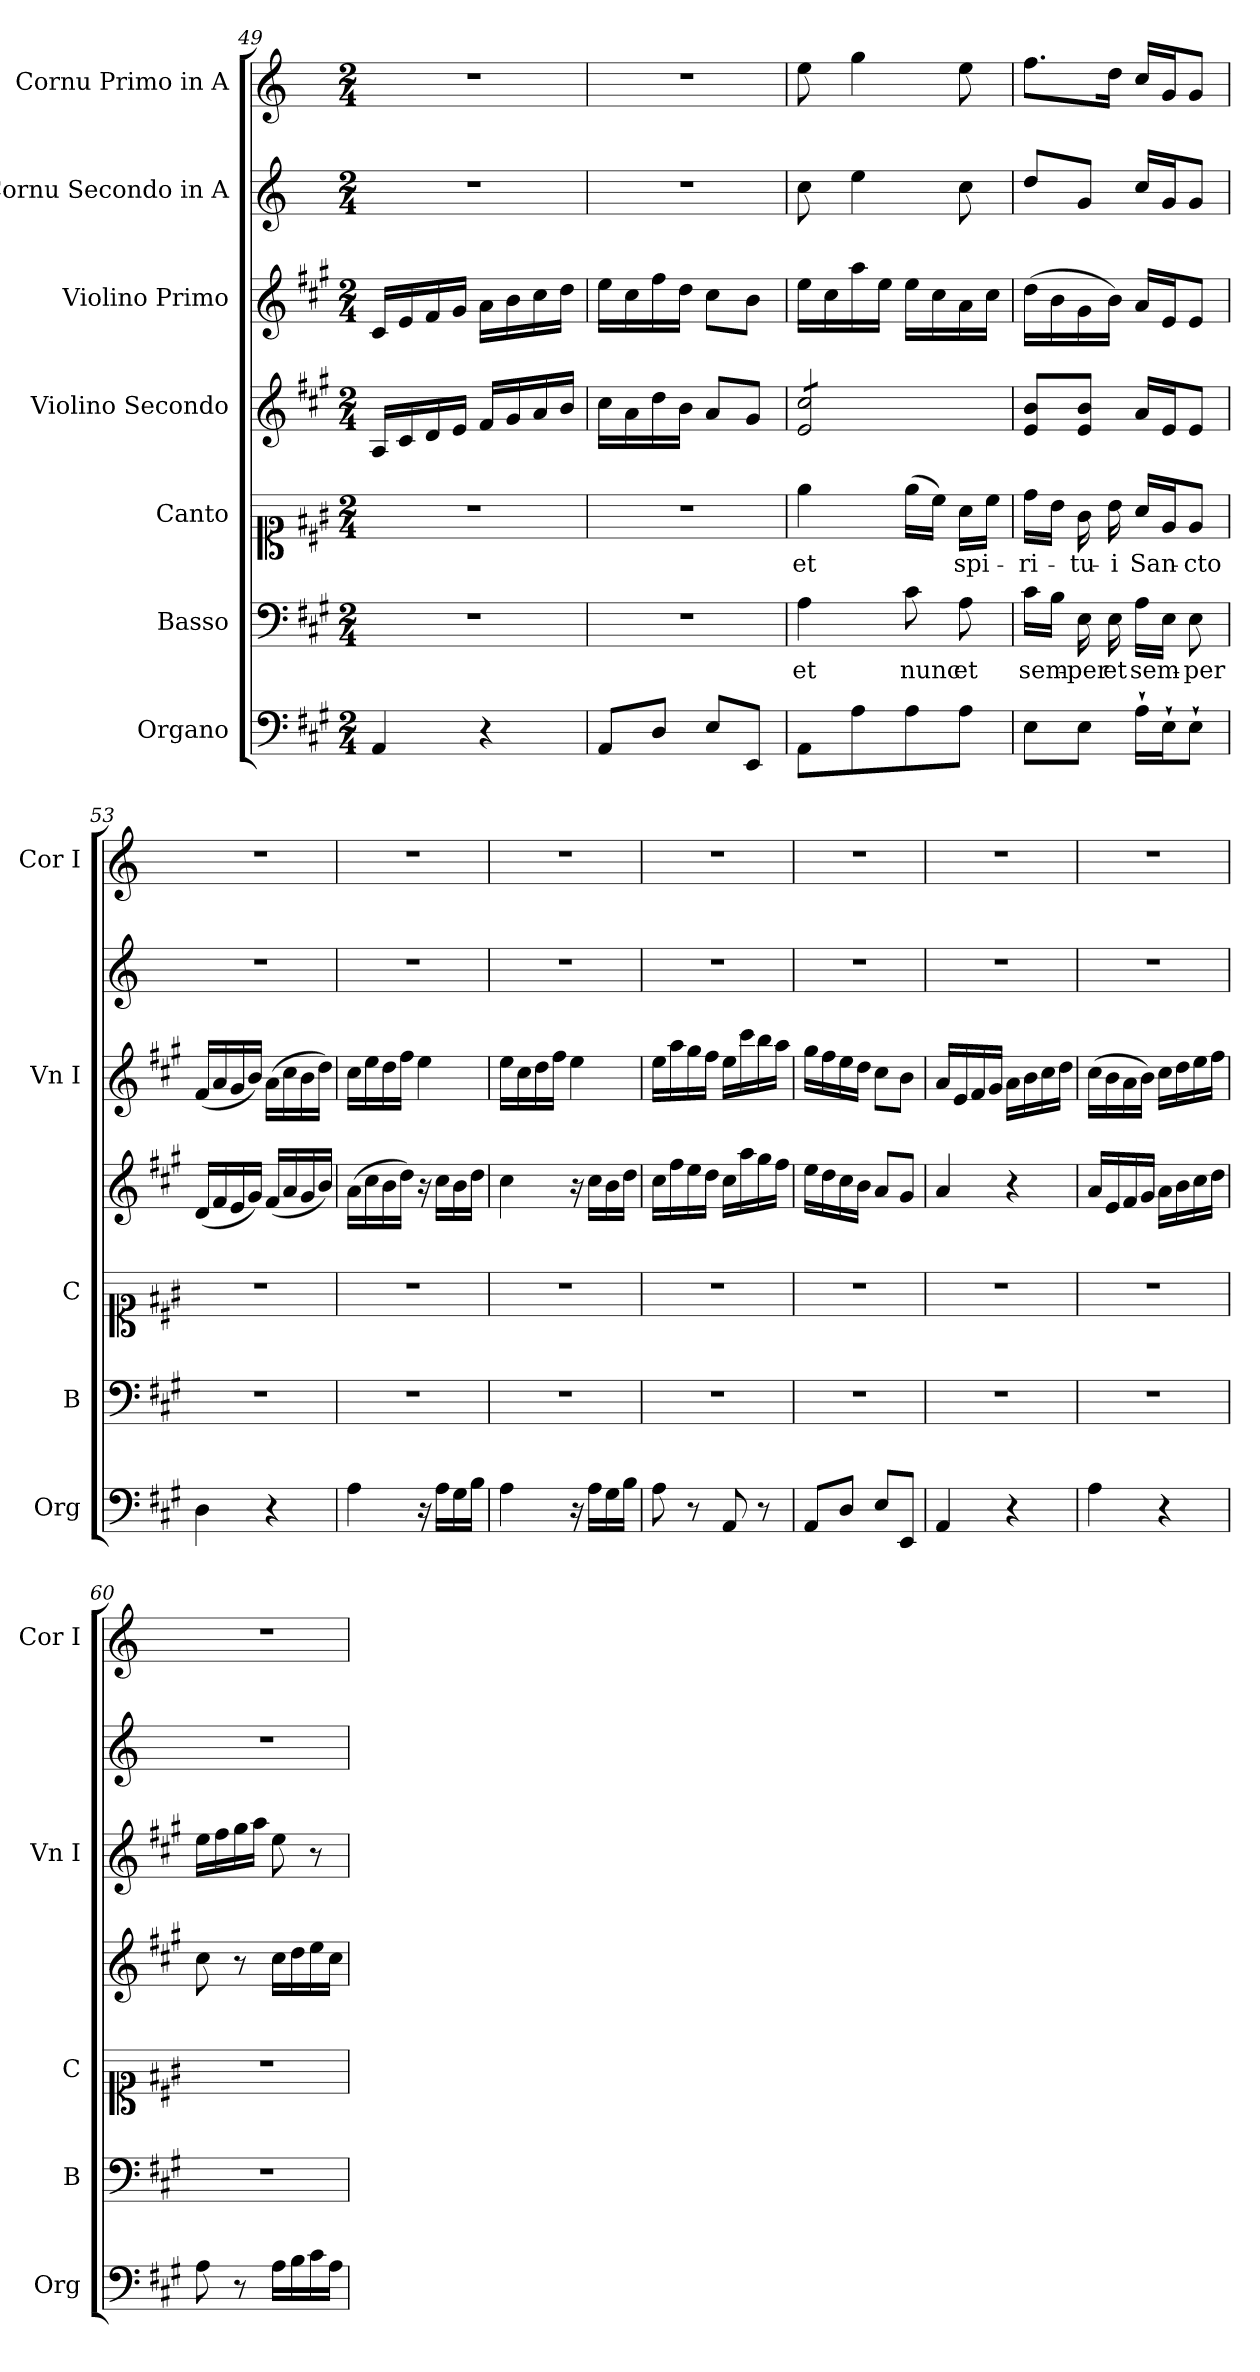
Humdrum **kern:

**kern	**kern	**text	**kern	**text	**kern	**kern	**kern	**kern
*part7	*part6	*part6	*part5	*part5	*part4	*part3	*part2	*part1
*staff7	*staff6	*staff6	*staff5	*staff5	*staff4	*staff3	*staff2	*staff1
*I"Organo	*I"Basso	*	*I"Canto	*	*I"Violino Secondo	*I"Violino Primo	*I"Cornu Secondo in A	*I"Cornu Primo in A
*I'Org	*I'B	*	*I'C	*	*	*I'Vn I	*	*I'Cor I
*clefF4	*clefF4	*	*clefC1	*	*clefG2	*clefG2	*clefG2	*clefG2
*	*	*	*	*	*	*	*ITrd2c3	*ITrd2c3
*k[f#c#g#]	*k[f#c#g#]	*	*k[f#c#g#]	*	*k[f#c#g#]	*k[f#c#g#]	*k[f#c#g#]	*k[f#c#g#]
*M2/4	*M2/4	*	*M2/4	*	*M2/4	*M2/4	*M2/4	*M2/4
=49	=49	=49	=49	=49	=49	=49	=49	=49
4AA	2r	.	2r	.	16ALL	16c#LL	2r	2r
.	.	.	.	.	16c#	16e	.	.
.	.	.	.	.	16d	16f#	.	.
.	.	.	.	.	16eJJ	16g#JJ	.	.
4r	.	.	.	.	16f#LL	16aLL	.	.
.	.	.	.	.	16g#	16b	.	.
.	.	.	.	.	16a	16cc#	.	.
.	.	.	.	.	16bJJ	16ddJJ	.	.
=50	=50	=50	=50	=50	=50	=50	=50	=50
8AAL	2r	.	2r	.	16cc#LL	16eeLL	2r	2r
.	.	.	.	.	16a	16cc#	.	.
8DJ	.	.	.	.	16dd	16ff#	.	.
.	.	.	.	.	16bJJ	16ddJJ	.	.
8E\L	.	.	.	.	8aL	8cc#L	.	.
8EE/J	.	.	.	.	8g#J	8bJ	.	.
=51	=51	=51	=51	=51	=51	=51	=51	=51
*	*	*	*	*	*tremolo	*	*	*
8AA/L	4A	et	4ee	et	8e 8cc#L	16eeLL	8a	8cc#
.	.	.	.	.	.	16cc#	.	.
8A\	.	.	.	.	8e 8cc#	16aa	4cc#	4ee
.	.	.	.	.	.	16eeJJ	.	.
8A\	8c#	nunc	(>16eeLL	.	8e 8cc#	16eeLL	.	.
.	.	.	16cc#JJ)	.	.	16cc#	.	.
8A\J	8A	et	16aLL	spi-	8e 8cc#J	16a	8a	8cc#
*	*	*	*	*	*Xtremolo	*	*	*
.	.	.	16cc#JJ	.	.	16cc#JJ	.	.
=52	=52	=52	=52	=52	=52	=52	=52	=52
8EL	16c#LL	sem-	16ddLL	-ri-	8e 8bL	(>16ddLL	8b\L	8.ddL
.	16BJJ	.	16bJJ	.	.	16b	.	.
8EJ	16E	-per	16g#	-tu-	8e 8bJ	16g#	8e/J	.
.	16E	et	16b	-i	.	16bJJ)	.	16bJk
16A`LL	16ALL	sem-	16aLL	San-	16aLL	16aLL	16a\LL	16a\LL
16E`J	16EJJ	.	16eJ	.	16eJ	16eJ	16e/J	16e/J
8E`J	8E	-per	8eJ	-cto	8eJ	8eJ	8e/J	8e/J
=53	=53	=53	=53	=53	=53	=53	=53	=53
4D	2r	.	2r	.	(<16dLL	(<16f#LL	2r	2r
.	.	.	.	.	16f#	16a	.	.
.	.	.	.	.	16e	16g#	.	.
.	.	.	.	.	16g#JJ)	16bJJ)	.	.
4r	.	.	.	.	(<16f#LL	(>16aLL	.	.
.	.	.	.	.	16a	16cc#	.	.
.	.	.	.	.	16g#	16b	.	.
.	.	.	.	.	16bJJ)	16ddJJ)	.	.
=54	=54	=54	=54	=54	=54	=54	=54	=54
4A	2r	.	2r	.	(>16aLL	16cc#LL	2r	2r
.	.	.	.	.	16cc#	16ee	.	.
.	.	.	.	.	16b	16dd	.	.
.	.	.	.	.	16ddJJ)	16ff#JJ	.	.
16r	.	.	.	.	16r	4ee	.	.
16ALL	.	.	.	.	16cc#LL	.	.	.
16G#	.	.	.	.	16b	.	.	.
16BJJ	.	.	.	.	16ddJJ	.	.	.
=55	=55	=55	=55	=55	=55	=55	=55	=55
4A	2r	.	2r	.	4cc#	16eeLL	2r	2r
.	.	.	.	.	.	16cc#	.	.
.	.	.	.	.	.	16dd	.	.
.	.	.	.	.	.	16ff#JJ	.	.
16r	.	.	.	.	16r	4ee	.	.
16ALL	.	.	.	.	16cc#LL	.	.	.
16G#	.	.	.	.	16b	.	.	.
16BJJ	.	.	.	.	16ddJJ	.	.	.
=56	=56	=56	=56	=56	=56	=56	=56	=56
8A	2r	.	2r	.	16cc#LL	16eeLL	2r	2r
.	.	.	.	.	16ff#	16aa	.	.
8r	.	.	.	.	16ee	16gg#	.	.
.	.	.	.	.	16ddJJ	16ff#JJ	.	.
8AA	.	.	.	.	16cc#LL	16eeLL	.	.
.	.	.	.	.	16aa	16ccc#	.	.
8r	.	.	.	.	16gg#	16bb	.	.
.	.	.	.	.	16ff#JJ	16aaJJ	.	.
=57	=57	=57	=57	=57	=57	=57	=57	=57
8AAL	2r	.	2r	.	16eeLL	16gg#LL	2r	2r
.	.	.	.	.	16dd	16ff#	.	.
8DJ	.	.	.	.	16cc#	16ee	.	.
.	.	.	.	.	16bJJ	16ddJJ	.	.
8E\L	.	.	.	.	8aL	8cc#L	.	.
8EE/J	.	.	.	.	8g#J	8bJ	.	.
=58	=58	=58	=58	=58	=58	=58	=58	=58
4AA	2r	.	2r	.	4a	16aLL	2r	2r
.	.	.	.	.	.	16e	.	.
.	.	.	.	.	.	16f#	.	.
.	.	.	.	.	.	16g#JJ	.	.
4r	.	.	.	.	4r	16aLL	.	.
.	.	.	.	.	.	16b	.	.
.	.	.	.	.	.	16cc#	.	.
.	.	.	.	.	.	16ddJJ	.	.
=59	=59	=59	=59	=59	=59	=59	=59	=59
4A	2r	.	2r	.	16aLL	(>16cc#LL	2r	2r
.	.	.	.	.	16e	16b	.	.
.	.	.	.	.	16f#	16a	.	.
.	.	.	.	.	16g#JJ	16bJJ)	.	.
4r	.	.	.	.	16aLL	16cc#LL	.	.
.	.	.	.	.	16b	16dd	.	.
.	.	.	.	.	16cc#	16ee	.	.
.	.	.	.	.	16ddJJ	16ff#JJ	.	.
=60	=60	=60	=60	=60	=60	=60	=60	=60
8A	2r	.	2r	.	8cc#	16eeLL	2r	2r
.	.	.	.	.	.	16ff#	.	.
8r	.	.	.	.	8r	16gg#	.	.
.	.	.	.	.	.	16aaJJ	.	.
16ALL	.	.	.	.	16cc#LL	8ee	.	.
16B	.	.	.	.	16dd	.	.	.
16c#	.	.	.	.	16ee	8r	.	.
16AJJ	.	.	.	.	16cc#JJ	.	.	.
=	=	=	=	=	=	=	=	=
*-	*-	*-	*-	*-	*-	*-	*-	*-
